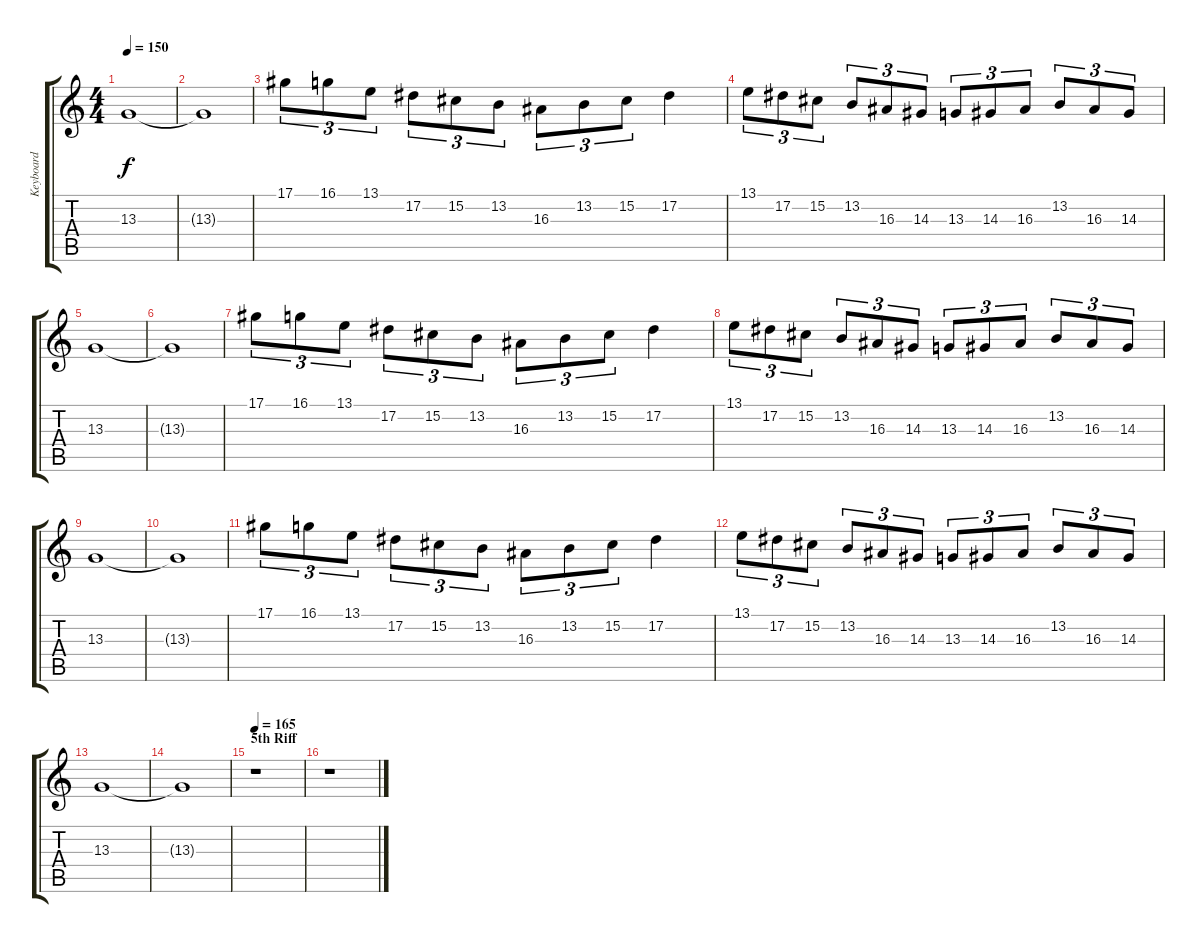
\track ("Keyboard" "Keyboard") {instrument choiraahs}
\staff {score tabs}
\tuning (Eb4 Bb3 Gb3 Db3 Ab2 Eb2) {hide}
\ts (4 4)
\tempo 150
\clef g2
\ks c
13.3.1{dy f} |
13.3{t}.1 |
17.1.8{tu (3 2)} 16.1.8{tu (3 2)} 13.1.8{tu (3 2)} 17.2.8{tu (3 2)} 15.2.8{tu (3 2)} 13.2.8{tu (3 2)} 16.3.8{tu (3 2)} 13.2.8{tu (3 2)} 15.2.8{tu (3 2)} 17.2.4 |
13.1.8{tu (3 2)} 17.2.8{tu (3 2)} 15.2.8{tu (3 2)} 13.2.8{tu (3 2)} 16.3.8{tu (3 2)} 14.3.8{tu (3 2)} 13.3.8{tu (3 2)} 14.3.8{tu (3 2)} 16.3.8{tu (3 2)} 13.2.8{tu (3 2)} 16.3.8{tu (3 2)} 14.3.8{tu (3 2)} |
13.3.1 |
13.3{t}.1 |
17.1.8{tu (3 2)} 16.1.8{tu (3 2)} 13.1.8{tu (3 2)} 17.2.8{tu (3 2)} 15.2.8{tu (3 2)} 13.2.8{tu (3 2)} 16.3.8{tu (3 2)} 13.2.8{tu (3 2)} 15.2.8{tu (3 2)} 17.2.4 |
13.1.8{tu (3 2)} 17.2.8{tu (3 2)} 15.2.8{tu (3 2)} 13.2.8{tu (3 2)} 16.3.8{tu (3 2)} 14.3.8{tu (3 2)} 13.3.8{tu (3 2)} 14.3.8{tu (3 2)} 16.3.8{tu (3 2)} 13.2.8{tu (3 2)} 16.3.8{tu (3 2)} 14.3.8{tu (3 2)} |
13.3.1 |
13.3{t}.1 |
17.1.8{tu (3 2)} 16.1.8{tu (3 2)} 13.1.8{tu (3 2)} 17.2.8{tu (3 2)} 15.2.8{tu (3 2)} 13.2.8{tu (3 2)} 16.3.8{tu (3 2)} 13.2.8{tu (3 2)} 15.2.8{tu (3 2)} 17.2.4 |
13.1.8{tu (3 2)} 17.2.8{tu (3 2)} 15.2.8{tu (3 2)} 13.2.8{tu (3 2)} 16.3.8{tu (3 2)} 14.3.8{tu (3 2)} 13.3.8{tu (3 2)} 14.3.8{tu (3 2)} 16.3.8{tu (3 2)} 13.2.8{tu (3 2)} 16.3.8{tu (3 2)} 14.3.8{tu (3 2)} |
13.3.1 |
13.3{t}.1 |
\section ("" "5th Riff")
\tempo 165
r.1 |
r.1
